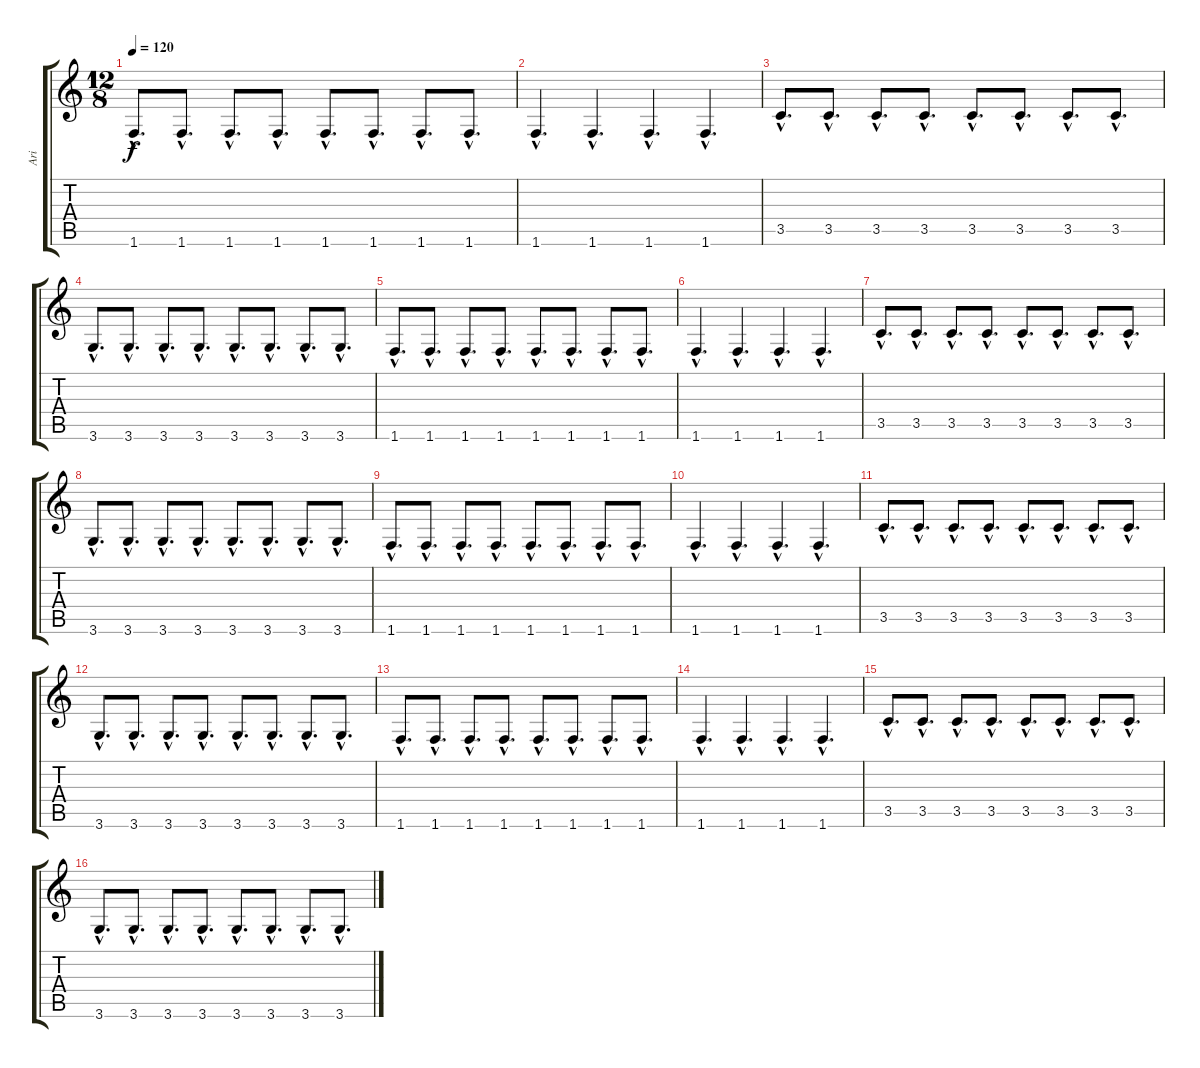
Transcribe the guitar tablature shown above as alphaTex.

\track ("Ari" "Ari") {instrument electricbassfinger}
\staff {score tabs}
\tuning (E4 B3 G3 D3 A2 E2) {hide}
\ts (12 8)
\tempo 120
\clef g2
\ks c
1.6{hac}.8{d dy f instrument electricbassfinger} 1.6{hac}.8{d} 1.6{hac}.8{d} 1.6{hac}.8{d} 1.6{hac}.8{d} 1.6{hac}.8{d} 1.6{hac}.8{d} 1.6{hac}.8{d} |
1.6{hac}.4{d} 1.6{hac}.4{d} 1.6{hac}.4{d} 1.6{hac}.4{d} |
3.5{hac}.8{d} 3.5{hac}.8{d} 3.5{hac}.8{d} 3.5{hac}.8{d} 3.5{hac}.8{d} 3.5{hac}.8{d} 3.5{hac}.8{d} 3.5{hac}.8{d} |
3.6{hac}.8{d} 3.6{hac}.8{d} 3.6{hac}.8{d} 3.6{hac}.8{d} 3.6{hac}.8{d} 3.6{hac}.8{d} 3.6{hac}.8{d} 3.6{hac}.8{d} |
1.6{hac}.8{d} 1.6{hac}.8{d} 1.6{hac}.8{d} 1.6{hac}.8{d} 1.6{hac}.8{d} 1.6{hac}.8{d} 1.6{hac}.8{d} 1.6{hac}.8{d} |
1.6{hac}.4{d} 1.6{hac}.4{d} 1.6{hac}.4{d} 1.6{hac}.4{d} |
3.5{hac}.8{d} 3.5{hac}.8{d} 3.5{hac}.8{d} 3.5{hac}.8{d} 3.5{hac}.8{d} 3.5{hac}.8{d} 3.5{hac}.8{d} 3.5{hac}.8{d} |
3.6{hac}.8{d} 3.6{hac}.8{d} 3.6{hac}.8{d} 3.6{hac}.8{d} 3.6{hac}.8{d} 3.6{hac}.8{d} 3.6{hac}.8{d} 3.6{hac}.8{d} |
1.6{hac}.8{d} 1.6{hac}.8{d} 1.6{hac}.8{d} 1.6{hac}.8{d} 1.6{hac}.8{d} 1.6{hac}.8{d} 1.6{hac}.8{d} 1.6{hac}.8{d} |
1.6{hac}.4{d} 1.6{hac}.4{d} 1.6{hac}.4{d} 1.6{hac}.4{d} |
3.5{hac}.8{d} 3.5{hac}.8{d} 3.5{hac}.8{d} 3.5{hac}.8{d} 3.5{hac}.8{d} 3.5{hac}.8{d} 3.5{hac}.8{d} 3.5{hac}.8{d} |
3.6{hac}.8{d} 3.6{hac}.8{d} 3.6{hac}.8{d} 3.6{hac}.8{d} 3.6{hac}.8{d} 3.6{hac}.8{d} 3.6{hac}.8{d} 3.6{hac}.8{d} |
1.6{hac}.8{d} 1.6{hac}.8{d} 1.6{hac}.8{d} 1.6{hac}.8{d} 1.6{hac}.8{d} 1.6{hac}.8{d} 1.6{hac}.8{d} 1.6{hac}.8{d} |
1.6{hac}.4{d} 1.6{hac}.4{d} 1.6{hac}.4{d} 1.6{hac}.4{d} |
3.5{hac}.8{d} 3.5{hac}.8{d} 3.5{hac}.8{d} 3.5{hac}.8{d} 3.5{hac}.8{d} 3.5{hac}.8{d} 3.5{hac}.8{d} 3.5{hac}.8{d} |
3.6{hac}.8{d} 3.6{hac}.8{d} 3.6{hac}.8{d} 3.6{hac}.8{d} 3.6{hac}.8{d} 3.6{hac}.8{d} 3.6{hac}.8{d} 3.6{hac}.8{d}
